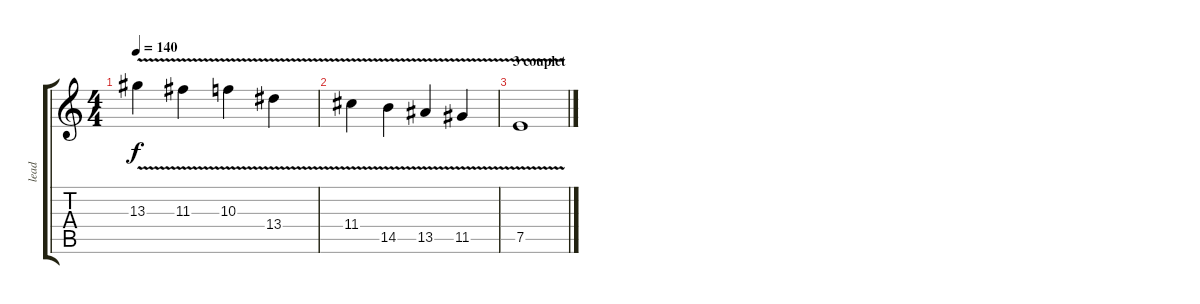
\track ("lead" "lead") {instrument acousticguitarnylon}
\staff {score tabs}
\tuning (E4 B3 G3 D3 A2 E2) {hide}
\ts (4 4)
\tempo 140
\clef g2
\ks c
13.3{v}.4{dy f} 11.3{v}.4 10.3{v}.4 13.4{v}.4 |
11.4{v}.4 14.5{v}.4 13.5{v}.4 11.5{v}.4 |
\section ("" "3 couplet")
7.5{v}.1{volume 0}
